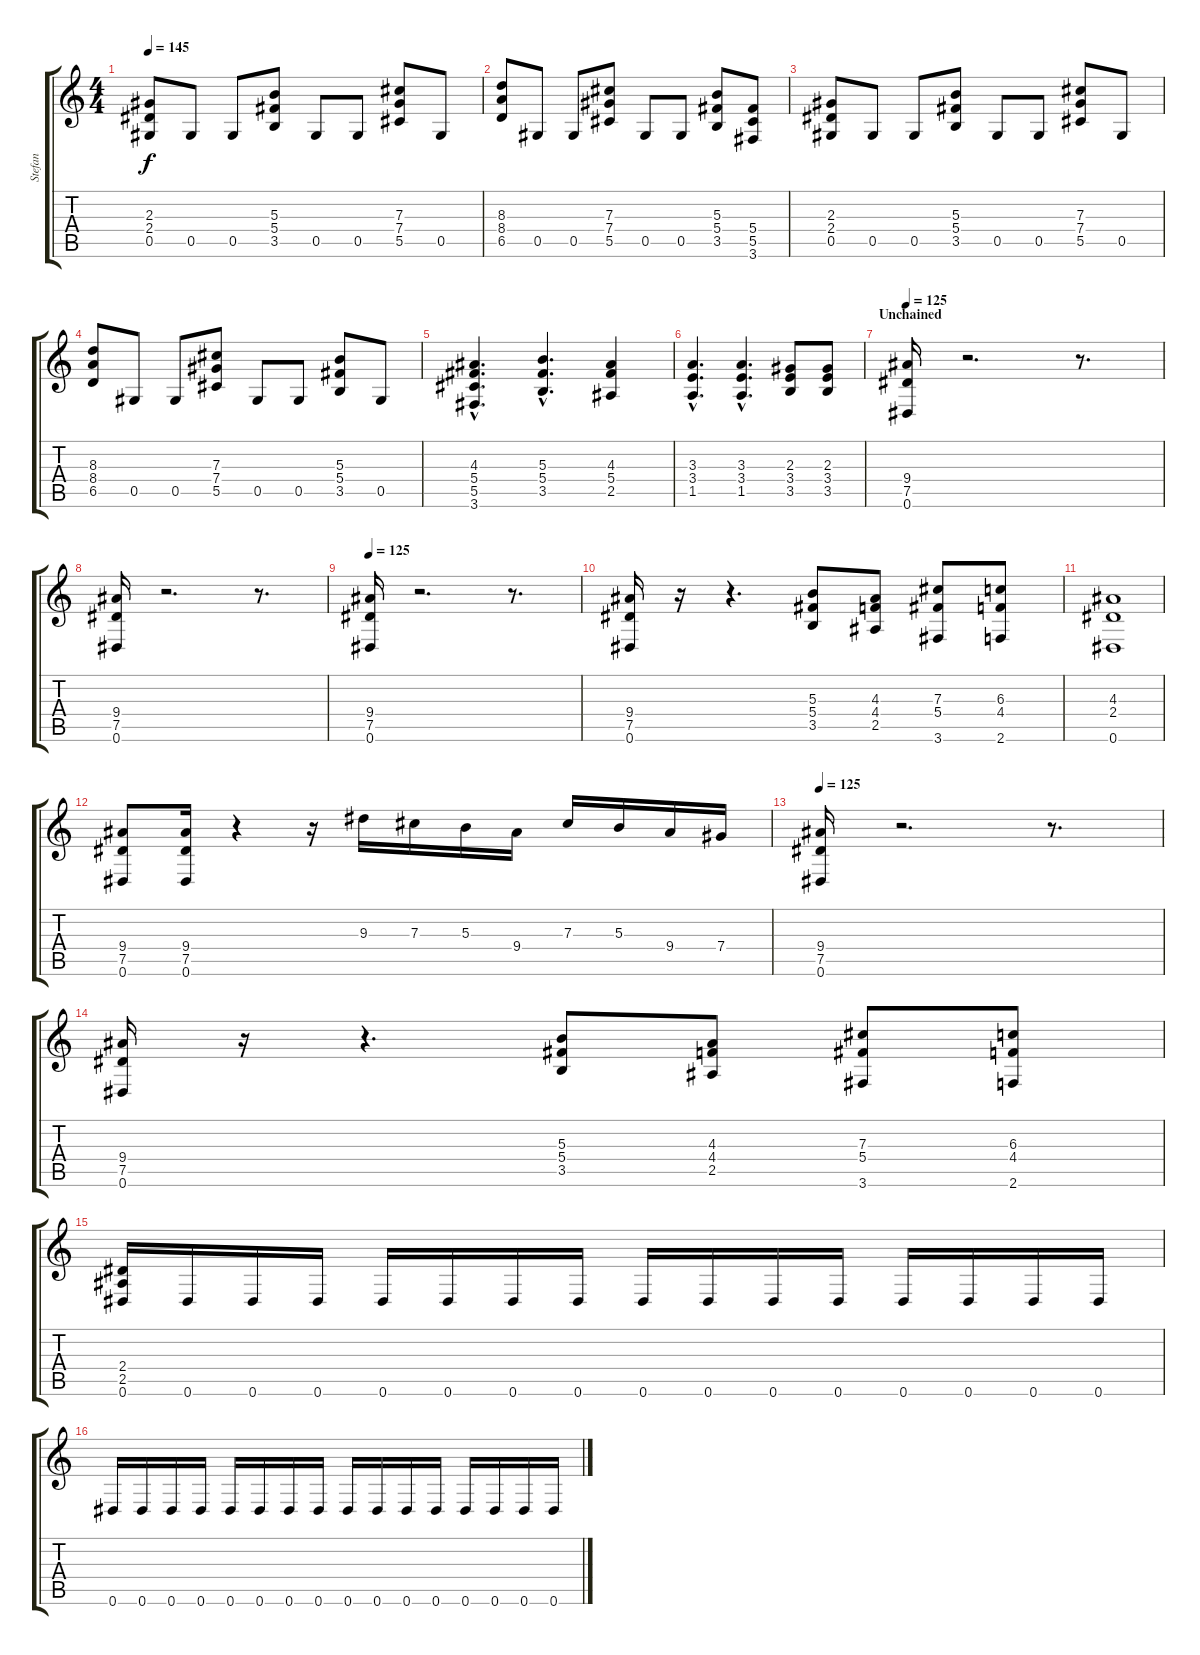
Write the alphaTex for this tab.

\track ("Stefan" "Stefan") {instrument distortionguitar}
\staff {score tabs}
\tuning (Eb4 Bb3 Gb3 Db3 Ab2 Eb2) {hide}
\ts (4 4)
\tempo 145
\clef g2
\ks c
(2.3 2.4 0.5).8{dy f} 0.5.8 0.5.8 (5.3 5.4 3.5).8 0.5.8 0.5.8 (7.3 7.4 5.5).8 0.5.8 |
(8.3 8.4 6.5).8 0.5.8 0.5.8 (7.3 7.4 5.5).8 0.5.8 0.5.8 (5.3 5.4 3.5).8 (5.4 5.5 3.6).8 |
(2.3 2.4 0.5).8 0.5.8 0.5.8 (5.3 5.4 3.5).8 0.5.8 0.5.8 (7.3 7.4 5.5).8 0.5.8 |
(8.3 8.4 6.5).8 0.5.8 0.5.8 (7.3 7.4 5.5).8 0.5.8 0.5.8 (5.3 5.4 3.5).8 0.5.8 |
(4.3{hac} 5.4{hac} 5.5{hac} 3.6{hac}).4{d} (5.3{hac} 5.4{hac} 3.5{hac}).4{d} (4.3 5.4 2.5).4 |
(3.3{hac} 3.4{hac} 1.5{hac}).4{d} (3.3{hac} 3.4{hac} 1.5{hac}).4{d} (2.3 3.4 3.5).8 (2.3 3.4 3.5).8 |
\section ("" "Unchained")
\tempo 125
(9.4 7.5 0.6).16 r.2{d} r.8{d} |
(9.4 7.5 0.6).16 r.2{d} r.8{d} |
\tempo 125
(9.4 7.5 0.6).16 r.2{d} r.8{d} |
(9.4 7.5 0.6).16 r.16 r.4{d} (5.3 5.4 3.5).8 (4.3 4.4 2.5).8 (7.3 5.4 3.6).8 (6.3 4.4 2.6).8 |
(4.3 2.4 0.6).1 |
(9.4 7.5 0.6).8 (9.4 7.5 0.6).16 r.4 r.16 9.3.16 7.3.16 5.3.16 9.4.16 7.3.16 5.3.16 9.4.16 7.4.16 |
\tempo 125
(9.4 7.5 0.6).16 r.2{d} r.8{d} |
(9.4 7.5 0.6).16 r.16 r.4{d} (5.3 5.4 3.5).8 (4.3 4.4 2.5).8 (7.3 5.4 3.6).8 (6.3 4.4 2.6).8 |
(2.4 2.5 0.6).16 0.6.16 0.6.16 0.6.16 0.6.16 0.6.16 0.6.16 0.6.16 0.6.16 0.6.16 0.6.16 0.6.16 0.6.16 0.6.16 0.6.16 0.6.16 |
0.6.16 0.6.16 0.6.16 0.6.16 0.6.16 0.6.16 0.6.16 0.6.16 0.6.16 0.6.16 0.6.16 0.6.16 0.6.16 0.6.16 0.6.16 0.6.16
